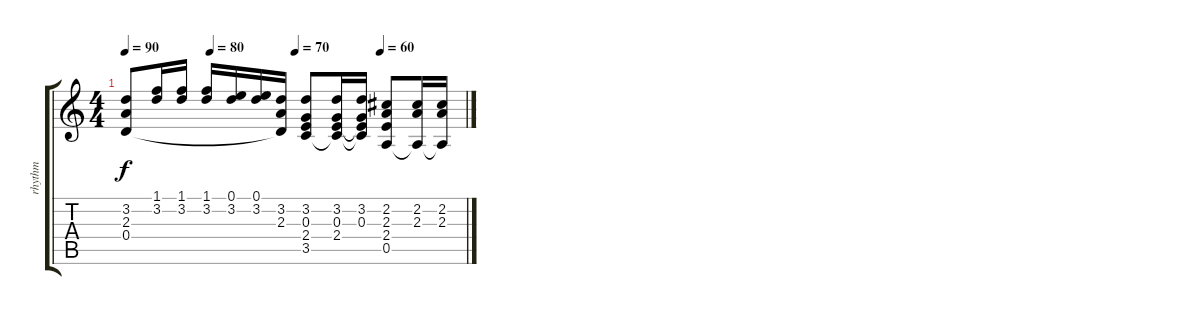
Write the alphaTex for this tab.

\track ("rhythm" "rhythm") {instrument acousticguitarsteel}
\staff {score tabs}
\tuning (E4 B3 G3 D3 A2 E2) {hide}
\ts (4 4)
\tempo 90
\tempo (80 0.25)
\tempo (70 0.5)
\tempo (60 0.75)
\clef g2
\ks c
(3.2 2.3 0.4).8{dy f} (1.1 3.2).16 (1.1 3.2).16 (1.1 3.2).16 (0.1 3.2).16 (0.1 3.2).16 (3.2 2.3 0.4{t}).16 (3.2 0.3 2.4 3.5).8 (3.2 0.3 2.4 3.5{t}).16 (3.2 0.3 2.4{t} 3.5{t}).16 (2.2 2.3 2.4 0.5).8 (2.2 2.3 0.5{t}).16 (2.2 2.3 0.5{t}).16
